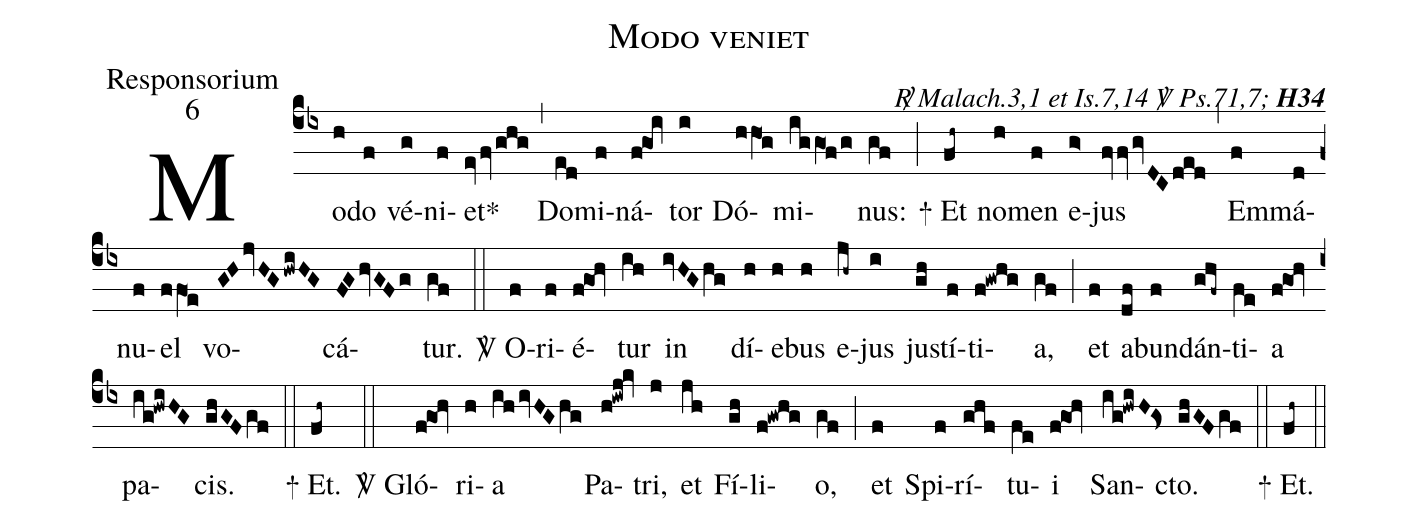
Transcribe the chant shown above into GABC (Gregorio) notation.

name:Modo veniet;
office-part:Responsorium;
mode:6;
commentary:{\itshape\mdseries \Rbar\  Malach.3,1 et Is.7,14 \Vbar\  Ps.71,7;\/} {\bfseries H34};
%%
(cb4) Mo(h)do(f) vé(g)ni(f)et<sp>*</sp>(evfvghg) (,)
Do(ed)mi(f)ná(f!go1i)tor(i) Dó(hhO1g)mi(iggO1f/g)nus:(gf) (;)
<sp>+</sp> Et(fh~) no(h)men(f) e(g>)jus(fvvgvDCded) (,)
Em(f)má(d)nu(f)el(ffO1e) vo(GHjvHGhwiHG)cá(FGhvGFg)tur.(gf) (::)
<sp>V/</sp> O(f)ri(f)é(f!go1!hv)tur(ih) in(ivHGhg) dí(h)e(h)bus(h) e(jh~)jus(i) ju(gh)stí(f)ti(f!gwhg)a,(gf) (;)
et(f) ab(df)un(f)dán(ghf~)ti(fe)a(f!go1!hv) pa(ig!hwiHG)cis.(ghGFgf) (::)
<sp>+</sp> Et.(fh~) (::)
<sp>V/</sp> Gló(f!go1@hv)ri(h)a(ihivHGhg) Pa(h!iwj!kv)tri,(j) et(jh)
Fí(gh)li(f!gwhg)o,(gf) (;)
et(f) Spi(f)rí(ghf)tu(fe)i(f!go1@hv) San(ig!hwiH!gs<)cto.(ghGFgf) (::)
<sp>+</sp> Et.(fh~) (::)
